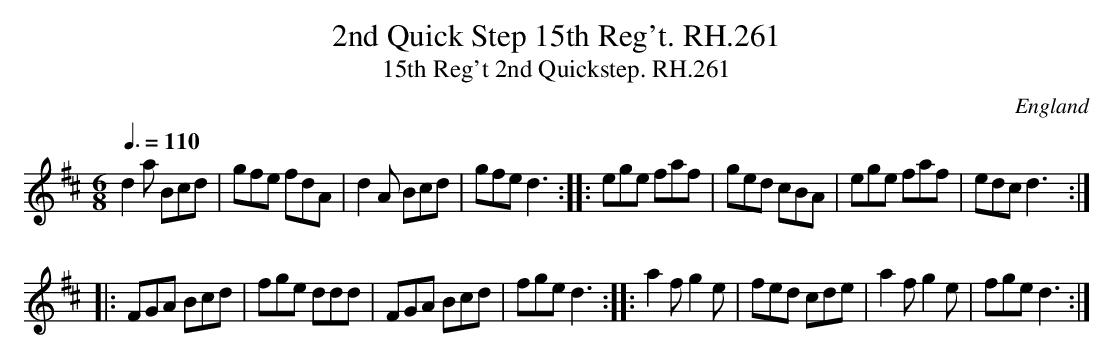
X:1
T:2nd Quick Step 15th Reg't. RH.261
T:15th Reg't 2nd Quickstep. RH.261
O:England
M:6/8
L:1/8
Q:3/8=110
K:D
d2a Bcd|gfe fdA|d2A Bcd|gfe d3:|\
|:ege faf|ged cBA|ege faf|edc d3:|
|:FGA Bcd|fge ddd|FGA Bcd|fge d3:|\
|:a2f g2e|fed cde|a2f g2e|fge d3:|
